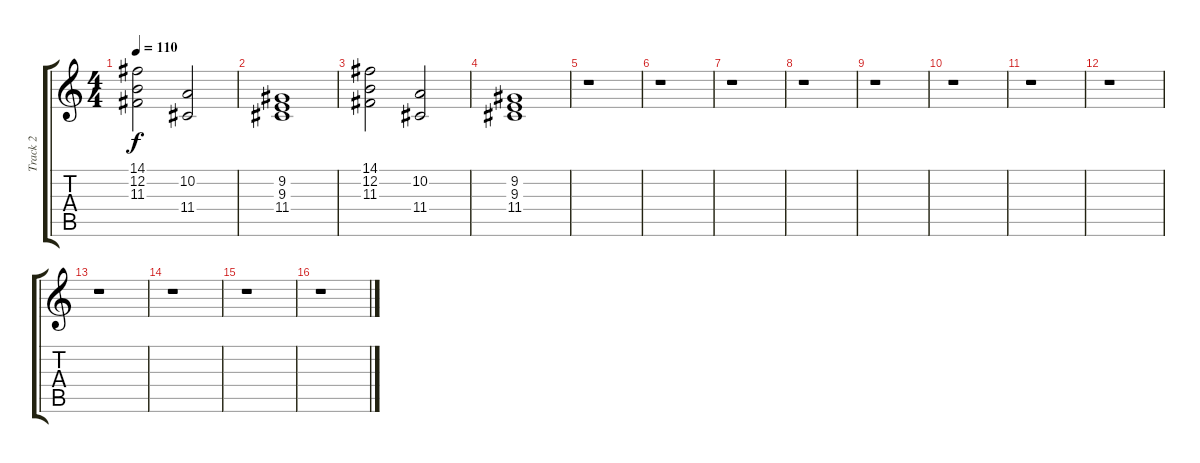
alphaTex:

\track ("Track 2" "Track 2") {instrument stringensemble1}
\staff {score tabs}
\tuning (E4 B3 G3 D3 A2 E2) {hide}
\ts (4 4)
\tempo 110
\clef g2
\ks c
(14.1 12.2 11.3).2{dy f} (10.2 11.4).2 |
(9.2 9.3 11.4).1 |
(14.1 12.2 11.3).2 (10.2 11.4).2 |
(9.2 9.3 11.4).1 |
r.1 |
r.1 |
r.1 |
r.1 |
r.1 |
r.1 |
r.1 |
r.1 |
r.1 |
r.1 |
r.1 |
r.1
